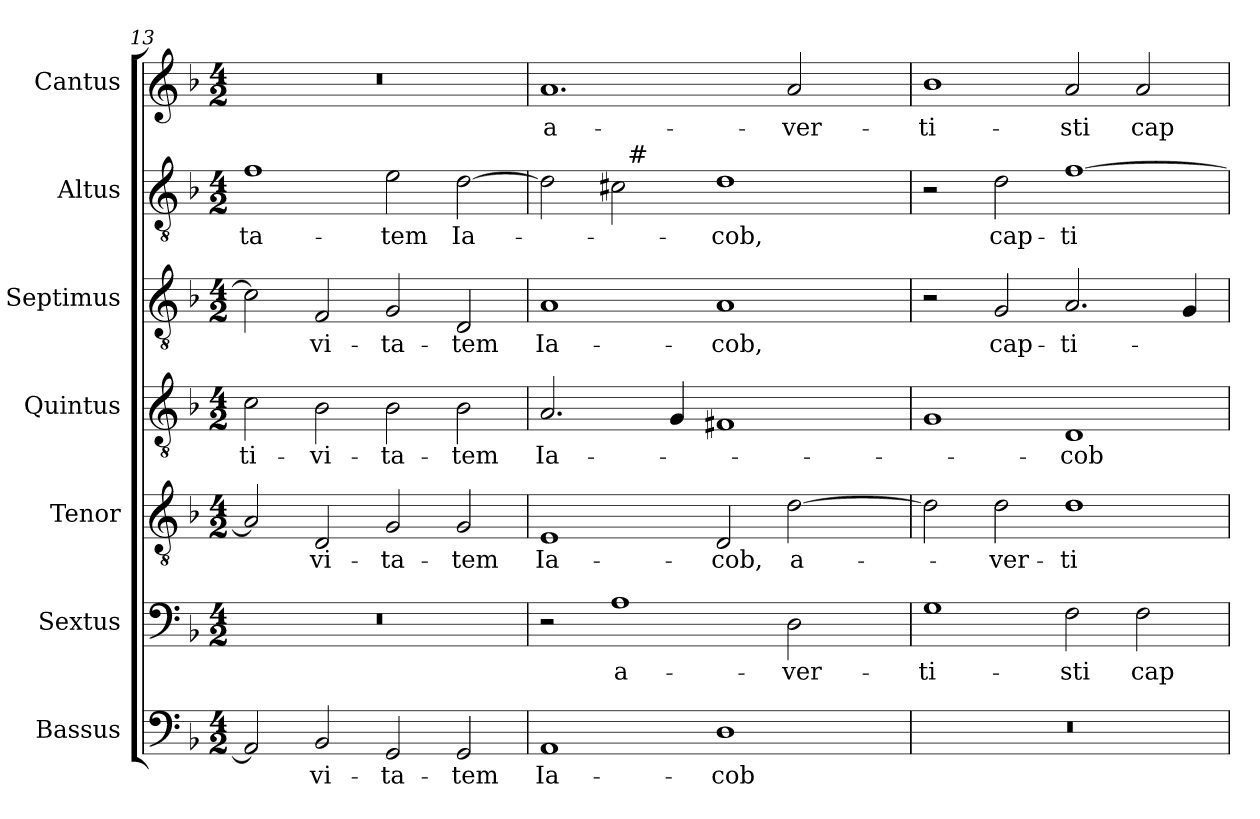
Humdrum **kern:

**kern	**text	**kern	**text	**kern	**text	**kern	**text	**kern	**text	**kern	**text	**kern	**text
*part7	*part7	*part6	*part6	*part5	*part5	*part4	*part4	*part3	*part3	*part2	*part2	*part1	*part1
*staff7	*staff7	*staff6	*staff6	*staff5	*staff5	*staff4	*staff4	*staff3	*staff3	*staff2	*staff2	*staff1	*staff1
*I"Bassus	*	*I"Sextus	*	*I"Tenor	*	*I"Quintus	*	*I"Septimus	*	*I"Altus	*	*I"Cantus	*
*I'B.	*	*	*	*I'T.	*	*	*	*	*	*I'A.	*	*I'C.	*
*clefF4	*	*clefF4	*	*clefGv2	*	*clefGv2	*	*clefGv2	*	*clefGv2	*	*clefG2	*
*	*	*	*	*ITrd7c12	*	*ITrd7c12	*	*ITrd7c12	*	*ITrd7c12	*	*	*
*k[b-]	*	*k[b-]	*	*k[b-]	*	*k[b-]	*	*k[b-]	*	*k[b-]	*	*k[b-]	*
*d:	*	*d:	*	*d:	*	*d:	*	*d:	*	*d:	*	*d:	*
*M4/2	*	*M4/2	*	*M4/2	*	*M4/2	*	*M4/2	*	*M4/2	*	*M4/2	*
=13	=13	=13	=13	=13	=13	=13	=13	=13	=13	=13	=13	=13	=13
!	!	!LO:N:vis=1	!	!	!	!	!	!	!	!	!	!	!
!	!	!	!	!	!	!	!LO:LY:b:color=#000000	!	!	!	!	!	!
!	!	!	!	!	!	!	!	!	!	!	!LO:LY:b:color=#000000	!LO:N:vis=1	!
2AAi/]	.	0r	.	2AAi/]	.	2Ci\	-ti-	2Ci\]	.	1Fi	-ta-	0r	.
!	!LO:LY:b:color=#000000	!	!	!	!	!	!	!	!	!	!	!	!
!	!	!	!	!	!LO:LY:b:color=#000000	!	!	!	!	!	!	!	!
!	!	!	!	!	!	!	!LO:LY:b:color=#000000	!	!	!	!	!	!
!	!	!	!	!	!	!	!	!	!LO:LY:b:color=#000000	!	!	!	!
2BB-i/	-vi-	.	.	2DDi/	-vi-	2BB-i\	-vi-	2FFi/	-vi-	.	.	.	.
!	!LO:LY:b:color=#000000	!	!	!	!	!	!	!	!	!	!	!	!
!	!	!	!	!	!LO:LY:b:color=#000000	!	!	!	!	!	!	!	!
!	!	!	!	!	!	!	!LO:LY:b:color=#000000	!	!	!	!	!	!
!	!	!	!	!	!	!	!	!	!LO:LY:b:color=#000000	!	!	!	!
!	!	!	!	!	!	!	!	!	!	!	!LO:LY:b:color=#000000	!	!
2GGi/	-ta-	.	.	2GGi/	-ta-	2BB-i\	-ta-	2GGi/	-ta-	2Ei\	-tem	.	.
!	!LO:LY:b:color=#000000	!	!	!	!	!	!	!	!	!	!	!	!
!	!	!	!	!	!LO:LY:b:color=#000000	!	!	!	!	!	!	!	!
!	!	!	!	!	!	!	!LO:LY:b:color=#000000	!	!	!	!	!	!
!	!	!	!	!	!	!	!	!	!LO:LY:b:color=#000000	!	!	!	!
!	!	!	!	!	!	!	!	!	!	!	!LO:LY:b:color=#000000	!	!
2GGi/	-tem	.	.	2GGi/	-tem	2BB-i\	-tem	2DDi/	-tem	[2Di\	Ia-	.	.
=14	=14	=14	=14	=14	=14	=14	=14	=14	=14	=14	=14	=14	=14
!	!LO:LY:b:color=#000000	!	!	!	!	!	!	!	!	!	!	!	!
!	!	!	!	!	!LO:LY:b:color=#000000	!	!	!	!	!	!	!	!
!	!	!	!	!	!	!	!LO:LY:b:color=#000000	!	!	!	!	!	!
!	!	!	!	!	!	!	!	!	!LO:LY:b:color=#000000	!	!	!	!
!	!	!	!	!	!	!	!	!	!	!	!	!	!LO:LY:b:color=#000000
*	*	*	*	*	*	*	*	*	*	*^	*	*	*
1AAi	Ia-	2r	.	1EEi	Ia-	2.AAi/	Ia-	1AAi	Ia-	2Di\]	2ryy	.	1.ai	a-
!	!	!	!LO:LY:b:color=#000000	!	!	!	!	!	!	!	!	!	!	!
.	.	1Ai	a-	.	.	.	.	.	.	2C#i\	32ryy	.	.	.
.	.	.	.	.	.	.	.	.	.	.	256ryy	.	.	.
!	!	!	!	!	!	!	!	!	!	!	!LO:TX:a:t=#	!	!	!
.	.	.	.	.	.	.	.	.	.	.	1ryy	.	.	.
.	.	.	.	.	.	4GGi/	.	.	.	.	.	.	.	.
!	!LO:LY:b:color=#000000	!	!	!	!	!	!	!	!	!	!	!	!	!
!	!	!	!	!	!LO:LY:b:color=#000000	!	!	!	!	!	!	!	!	!
!	!	!	!	!	!	!	!	!	!LO:LY:b:color=#000000	!	!	!	!	!
!	!	!	!	!	!	!	!	!	!	!	!	!LO:LY:b:color=#000000	!	!
1Di	-cob	.	.	2DDi/	-cob,	1FF#Xi	.	1AAi	-cob,	1Di	.	-cob,	.	.
!	!	!	!LO:LY:b:color=#000000	!	!	!	!	!	!	!	!	!	!	!
!	!	!	!	!	!LO:LY:b:color=#000000	!	!	!	!	!	!	!	!	!
!	!	!	!	!	!	!	!	!	!	!	!	!	!	!LO:LY:b:color=#000000
.	.	2Di\	-ver-	[2Di\	a-	.	.	.	.	.	.	.	2ai/	-ver-
.	.	.	.	.	.	.	.	.	.	.	4ryy	.	.	.
.	.	.	.	.	.	.	.	.	.	.	8ryy	.	.	.
.	.	.	.	.	.	.	.	.	.	.	16ryy	.	.	.
.	.	.	.	.	.	.	.	.	.	.	64..ryy	.	.	.
=15	=15	=15	=15	=15	=15	=15	=15	=15	=15	=15	=15	=15	=15	=15
!LO:N:vis=1	!	!	!	!	!	!	!	!	!	!	!	!	!	!
*	*	*	*	*	*	*	*	*	*	*v	*v	*	*	*
*	*	*	*	*	*	*	*	*	*	*^	*	*	*
!	!	!	!LO:LY:b:color=#000000	!	!	!	!	!	!	!	!	!	!	!
*	*	*	*	*	*	*	*	*	*	*v	*v	*	*	*
*	*	*	*	*	*	*	*	*	*	*^	*	*	*
!	!	!	!	!	!	!	!	!	!	!	!	!	!	!LO:LY:b:color=#000000
*	*	*	*	*	*	*	*	*	*	*v	*v	*	*	*
0r	.	1Gi	-ti-	2Di\]	.	1GGi	.	2r	.	2r	.	1b-i	-ti-
!	!	!	!	!	!LO:LY:b:color=#000000	!	!	!	!	!	!	!	!
!	!	!	!	!	!	!	!	!	!LO:LY:b:color=#000000	!	!	!	!
!	!	!	!	!	!	!	!	!	!	!	!LO:LY:b:color=#000000	!	!
.	.	.	.	2Di\	-ver-	.	.	2GGi/	cap-	2Di\	cap-	.	.
!	!	!	!LO:LY:b:color=#000000	!	!	!	!	!	!	!	!	!	!
!	!	!	!	!	!LO:LY:b:color=#000000	!	!	!	!	!	!	!	!
!	!	!	!	!	!	!	!LO:LY:b:color=#000000	!	!	!	!	!	!
!	!	!	!	!	!	!	!	!	!LO:LY:b:color=#000000	!	!	!	!
!	!	!	!	!	!	!	!	!	!	!	!LO:LY:b:color=#000000	!	!
!	!	!	!	!	!	!	!	!	!	!	!	!	!LO:LY:b:color=#000000
.	.	2Fi\	-sti	1Di	-ti-	1DDi	-cob	2.AAi/	-ti-	[1Fi	-ti-	2ai/	-sti
!	!	!	!LO:LY:b:color=#000000	!	!	!	!	!	!	!	!	!	!
!	!	!	!	!	!	!	!	!	!	!	!	!	!LO:LY:b:color=#000000
.	.	2Fi\	cap-	.	.	.	.	.	.	.	.	2ai/	cap-
.	.	.	.	.	.	.	.	4GGi/	.	.	.	.	.
=	=	=	=	=	=	=	=	=	=	=	=	=	=
*-	*-	*-	*-	*-	*-	*-	*-	*-	*-	*-	*-	*-	*-
